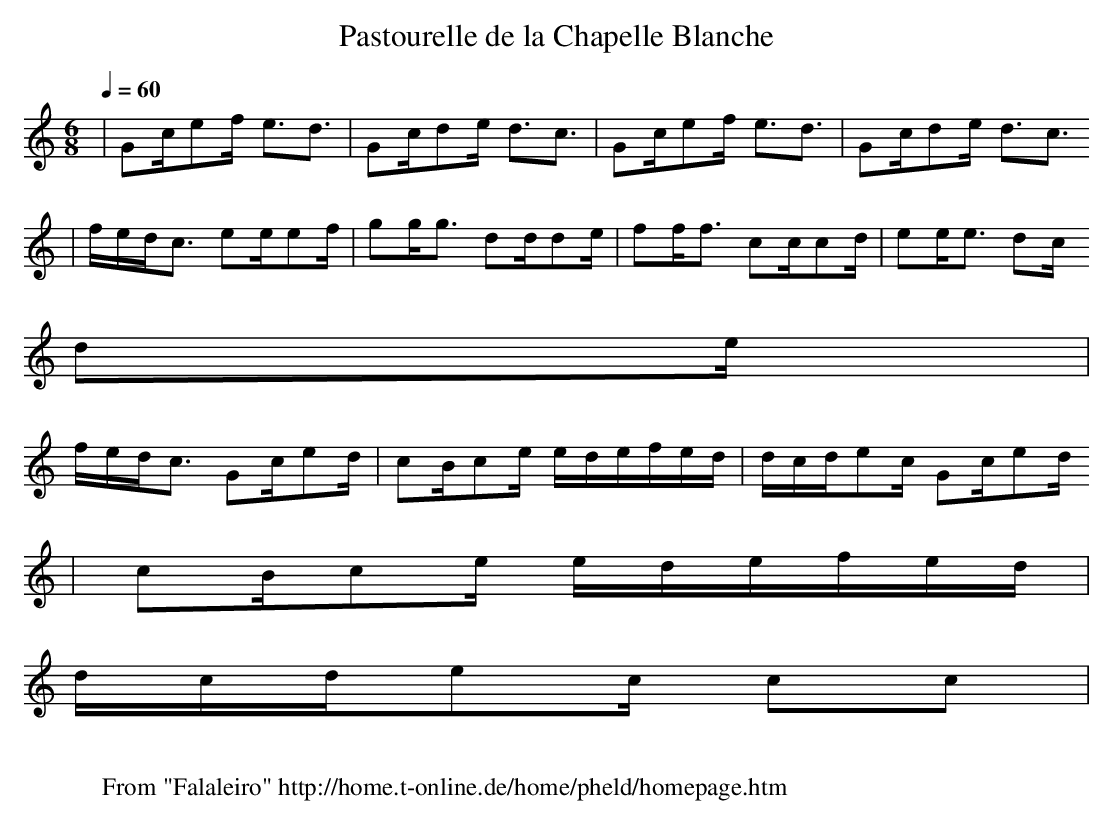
X:1
T:Pastourelle de la Chapelle Blanche
M:6/8
L:1/8
Q:1/4=60
K:C
|Gc/2ef/2 e3/2d3/2|Gc/2de/2 d3/2c3/2|Gc/2ef/2 e3/2d3/2|Gc/2de/2 d3/2c3/2
|
f/2e/2d/2c3/2 ee/2ef/2|gg/2g3/2 dd/2de/2|ff/2f3/2 cc/2cd/2|ee/2e3/2 dc/2
de/2|
f/2e/2d/2c3/2 Gc/2ed/2|cB/2ce/2 e/2d/2e/2f/2e/2d/2|d/2c/2d/2ec/2 Gc/2ed/
2|cB/2ce/2 e/2d/2e/2f/2e/2d/2|
d/2c/2d/2ec/2 cc|
W:
W: From "Falaleiro" http://home.t-online.de/home/pheld/homepage.htm
